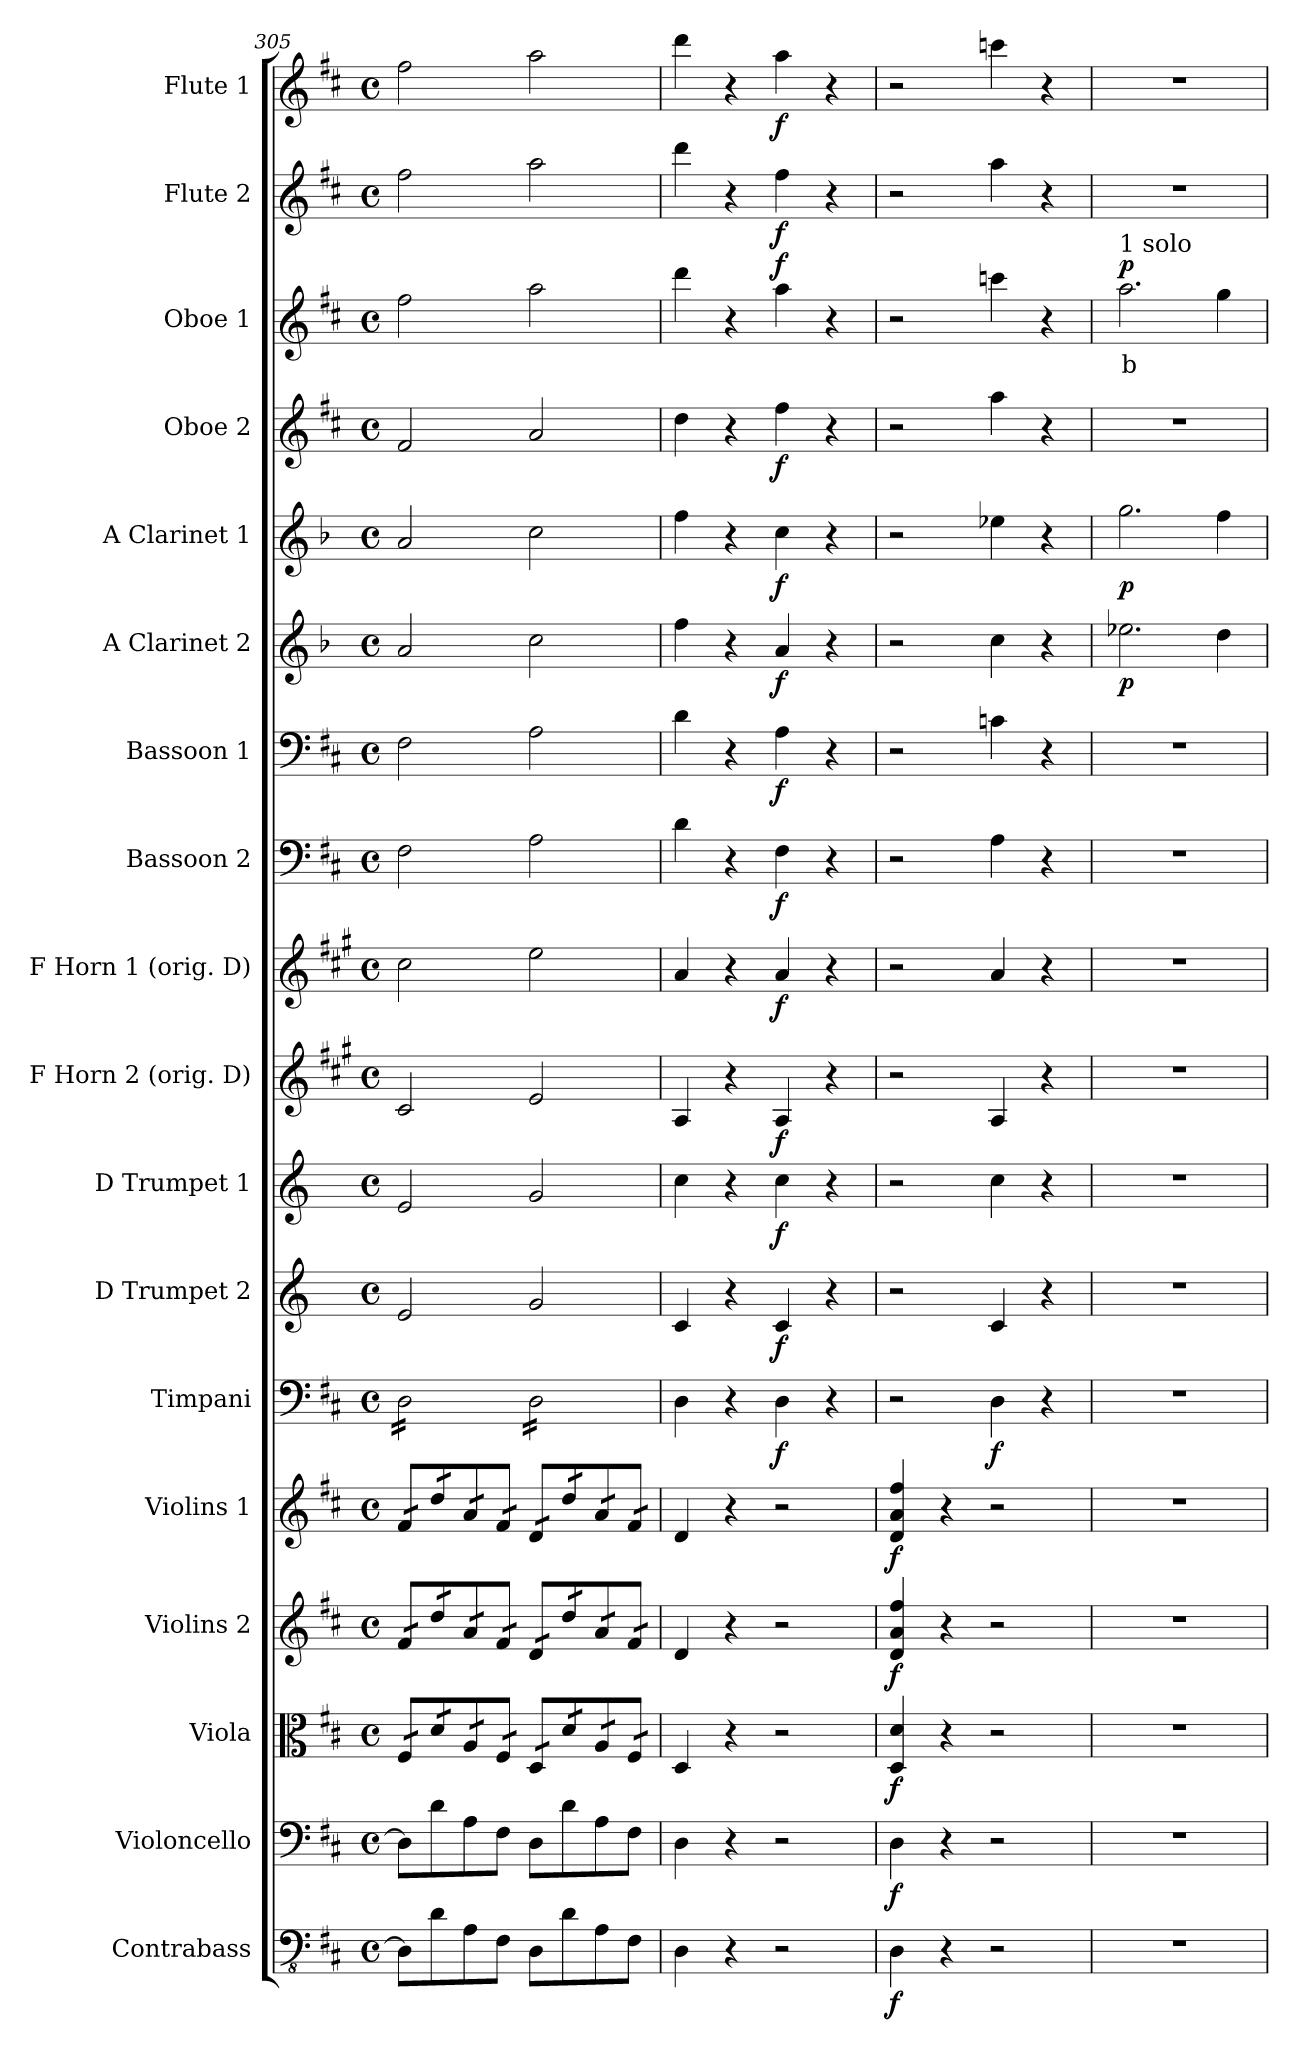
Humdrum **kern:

**kern	**dynam	**kern	**dynam	**kern	**dynam	**kern	**dynam	**kern	**dynam	**kern	**dynam	**kern	**dynam	**kern	**dynam	**kern	**dynam	**kern	**dynam	**kern	**dynam	**kern	**dynam	**kern	**dynam	**kern	**dynam	**kern	**dynam	**kern	**text	**dynam	**kern	**dynam	**kern	**dynam
*part18	*part18	*part17	*part17	*part16	*part16	*part15	*part15	*part14	*part14	*part13	*part13	*part12	*part12	*part11	*part11	*part10	*part10	*part9	*part9	*part8	*part8	*part7	*part7	*part6	*part6	*part5	*part5	*part4	*part4	*part3	*part3	*part3	*part2	*part2	*part1	*part1
*staff18	*staff18	*staff17	*staff17	*staff16	*staff16	*staff15	*staff15	*staff14	*staff14	*staff13	*staff13	*staff12	*staff12	*staff11	*staff11	*staff10	*staff10	*staff9	*staff9	*staff8	*staff8	*staff7	*staff7	*staff6	*staff6	*staff5	*staff5	*staff4	*staff4	*staff3	*staff3	*staff3	*staff2	*staff2	*staff1	*staff1
*I"Contrabass	*	*I"Violoncello	*	*I"Viola	*	*I"Violins 2	*	*I"Violins 1	*	*I"Timpani	*	*I"D Trumpet 2	*	*I"D Trumpet 1	*	*I"F Horn 2 (orig.  D)	*	*I"F Horn 1 (orig.  D)	*	*I"Bassoon 2	*	*I"Bassoon 1	*	*I"A Clarinet 2	*	*I"A Clarinet 1	*	*I"Oboe 2	*	*I"Oboe 1	*	*	*I"Flute 2	*	*I"Flute 1	*
*I'Cb	*	*I'Vc	*	*I'Vla	*	*I'Vln 2	*	*I'Vln 1	*	*I'Timp	*	*I'Tpt 2	*	*I'Tpt 1	*	*I'Hn 2	*	*I'Hn 1	*	*I'Bsn 2	*	*I'Bsn 1	*	*I'Cl 2	*	*I'Cl 1	*	*I'Ob 2	*	*I'Ob 1	*	*	*I'Fl 2	*	*I'Fl 1	*
*clefFv4	*	*clefF4	*	*clefC3	*	*clefG2	*	*clefG2	*	*clefF4	*	*clefG2	*	*clefG2	*	*clefG2	*	*clefG2	*	*clefF4	*	*clefF4	*	*clefG2	*	*clefG2	*	*clefG2	*	*clefG2	*	*	*clefG2	*	*clefG2	*
*	*	*	*	*	*	*	*	*	*	*	*	*ITrd-1c-2	*	*ITrd-1c-2	*	*ITrd4c7	*	*ITrd4c7	*	*	*	*	*	*ITrd2c3	*	*ITrd2c3	*	*	*	*	*	*	*	*	*	*
*k[f#c#]	*	*k[f#c#]	*	*k[f#c#]	*	*k[f#c#]	*	*k[f#c#]	*	*k[f#c#]	*	*k[f#c#]	*	*k[f#c#]	*	*k[f#c#]	*	*k[f#c#]	*	*k[f#c#]	*	*k[f#c#]	*	*k[f#c#]	*	*k[f#c#]	*	*k[f#c#]	*	*k[f#c#]	*	*	*k[f#c#]	*	*k[f#c#]	*
*M4/4	*	*M4/4	*	*M4/4	*	*M4/4	*	*M4/4	*	*M4/4	*	*M4/4	*	*M4/4	*	*M4/4	*	*M4/4	*	*M4/4	*	*M4/4	*	*M4/4	*	*M4/4	*	*M4/4	*	*M4/4	*	*	*M4/4	*	*M4/4	*
*met(c)	*	*met(c)	*	*met(c)	*	*met(c)	*	*met(c)	*	*met(c)	*	*met(c)	*	*met(c)	*	*met(c)	*	*met(c)	*	*met(c)	*	*met(c)	*	*met(c)	*	*met(c)	*	*met(c)	*	*met(c)	*	*	*met(c)	*	*met(c)	*
=305	=305	=305	=305	=305	=305	=305	=305	=305	=305	=305	=305	=305	=305	=305	=305	=305	=305	=305	=305	=305	=305	=305	=305	=305	=305	=305	=305	=305	=305	=305	=305	=305	=305	=305	=305	=305
*	*	*	*	*tremolo	*	*	*	*	*	*	*	*	*	*	*	*	*	*	*	*	*	*	*	*	*	*	*	*	*	*	*	*	*	*	*	*
*	*	*	*	*	*	*tremolo	*	*	*	*	*	*	*	*	*	*	*	*	*	*	*	*	*	*	*	*	*	*	*	*	*	*	*	*	*	*
*	*	*	*	*	*	*	*	*tremolo	*	*	*	*	*	*	*	*	*	*	*	*	*	*	*	*	*	*	*	*	*	*	*	*	*	*	*	*
*	*	*	*	*	*	*	*	*	*	*tremolo	*	*	*	*	*	*	*	*	*	*	*	*	*	*	*	*	*	*	*	*	*	*	*	*	*	*
8DD\L]	.	8D\L]	.	16F#/LL	.	16f#/LL	.	16f#/LL	.	16D\LL	.	2f#/	.	2f#/	.	2F#/	.	2f#\	.	2F#\	.	2F#\	.	2f#/	.	2f#/	.	2f#/	.	2ff#\	.	.	2ff#\	.	2ff#\	.
.	.	.	.	16F#/	.	16f#/	.	16f#/	.	16D\	.	.	.	.	.	.	.	.	.	.	.	.	.	.	.	.	.	.	.	.	.	.	.	.	.	.
8D\	.	8d\	.	16d/	.	16dd/	.	16dd/	.	16D\	.	.	.	.	.	.	.	.	.	.	.	.	.	.	.	.	.	.	.	.	.	.	.	.	.	.
.	.	.	.	16d/	.	16dd/	.	16dd/	.	16D\	.	.	.	.	.	.	.	.	.	.	.	.	.	.	.	.	.	.	.	.	.	.	.	.	.	.
8AA\	.	8A\	.	16A/	.	16a/	.	16a/	.	16D\	.	.	.	.	.	.	.	.	.	.	.	.	.	.	.	.	.	.	.	.	.	.	.	.	.	.
.	.	.	.	16A/	.	16a/	.	16a/	.	16D\	.	.	.	.	.	.	.	.	.	.	.	.	.	.	.	.	.	.	.	.	.	.	.	.	.	.
8FF#\J	.	8F#\J	.	16F#/	.	16f#/	.	16f#/	.	16D\	.	.	.	.	.	.	.	.	.	.	.	.	.	.	.	.	.	.	.	.	.	.	.	.	.	.
.	.	.	.	16F#/JJ	.	16f#/JJ	.	16f#/JJ	.	16D\JJ	.	.	.	.	.	.	.	.	.	.	.	.	.	.	.	.	.	.	.	.	.	.	.	.	.	.
8DD\L	.	8D\L	.	16D/LL	.	16d/LL	.	16d/LL	.	16D\LL	.	2a/	.	2a/	.	2A/	.	2a\	.	2A\	.	2A\	.	2a\	.	2a\	.	2a/	.	2aa\	.	.	2aa\	.	2aa\	.
.	.	.	.	16D/	.	16d/	.	16d/	.	16D\	.	.	.	.	.	.	.	.	.	.	.	.	.	.	.	.	.	.	.	.	.	.	.	.	.	.
8D\	.	8d\	.	16d/	.	16dd/	.	16dd/	.	16D\	.	.	.	.	.	.	.	.	.	.	.	.	.	.	.	.	.	.	.	.	.	.	.	.	.	.
.	.	.	.	16d/	.	16dd/	.	16dd/	.	16D\	.	.	.	.	.	.	.	.	.	.	.	.	.	.	.	.	.	.	.	.	.	.	.	.	.	.
8AA\	.	8A\	.	16A/	.	16a/	.	16a/	.	16D\	.	.	.	.	.	.	.	.	.	.	.	.	.	.	.	.	.	.	.	.	.	.	.	.	.	.
.	.	.	.	16A/	.	16a/	.	16a/	.	16D\	.	.	.	.	.	.	.	.	.	.	.	.	.	.	.	.	.	.	.	.	.	.	.	.	.	.
8FF#\J	.	8F#\J	.	16F#/	.	16f#/	.	16f#/	.	16D\	.	.	.	.	.	.	.	.	.	.	.	.	.	.	.	.	.	.	.	.	.	.	.	.	.	.
.	.	.	.	16F#/JJ	.	16f#/JJ	.	16f#/JJ	.	16D\JJ	.	.	.	.	.	.	.	.	.	.	.	.	.	.	.	.	.	.	.	.	.	.	.	.	.	.
*	*	*	*	*	*	*	*	*	*	*Xtremolo	*	*	*	*	*	*	*	*	*	*	*	*	*	*	*	*	*	*	*	*	*	*	*	*	*	*
*	*	*	*	*	*	*	*	*Xtremolo	*	*	*	*	*	*	*	*	*	*	*	*	*	*	*	*	*	*	*	*	*	*	*	*	*	*	*	*
*	*	*	*	*	*	*Xtremolo	*	*	*	*	*	*	*	*	*	*	*	*	*	*	*	*	*	*	*	*	*	*	*	*	*	*	*	*	*	*
*	*	*	*	*Xtremolo	*	*	*	*	*	*	*	*	*	*	*	*	*	*	*	*	*	*	*	*	*	*	*	*	*	*	*	*	*	*	*	*
=306	=306	=306	=306	=306	=306	=306	=306	=306	=306	=306	=306	=306	=306	=306	=306	=306	=306	=306	=306	=306	=306	=306	=306	=306	=306	=306	=306	=306	=306	=306	=306	=306	=306	=306	=306	=306
4DD\	.	4D\	.	4D/	.	4d/	.	4d/	.	4D\	.	4d/	.	4dd\	.	4D/	.	4d/	.	4d\	.	4d\	.	4dd\	.	4dd\	.	4dd\	.	4ddd\	.	.	4ddd\	.	4ddd\	.
4r	.	4r	.	4r	.	4r	.	4r	.	4r	.	4r	.	4r	.	4r	.	4r	.	4r	.	4r	.	4r	.	4r	.	4r	.	4r	.	.	4r	.	4r	.
!	!	!	!	!	!	!	!	!	!	!	!LO:DY:b	!	!LO:DY:b	!	!LO:DY:b	!	!LO:DY:b	!	!LO:DY:b	!	!LO:DY:b	!	!LO:DY:b	!	!LO:DY:b	!	!LO:DY:b	!	!LO:DY:b	!	!	!LO:DY:b	!	!LO:DY:b	!	!LO:DY:b
2r	.	2r	.	2r	.	2r	.	2r	.	4D\	f	4d/	f	4dd\	f	4D/	f	4d/	f	4F#\	f	4A\	f	4f#/	f	4a\	f	4ff#\	f	4aa\	.	f	4ff#\	f	4aa\	f
.	.	.	.	.	.	.	.	.	.	4r	.	4r	.	4r	.	4r	.	4r	.	4r	.	4r	.	4r	.	4r	.	4r	.	4r	.	.	4r	.	4r	.
=307	=307	=307	=307	=307	=307	=307	=307	=307	=307	=307	=307	=307	=307	=307	=307	=307	=307	=307	=307	=307	=307	=307	=307	=307	=307	=307	=307	=307	=307	=307	=307	=307	=307	=307	=307	=307
!	!LO:DY:b	!	!LO:DY:b	!	!LO:DY:b	!	!LO:DY:b	!	!LO:DY:b	!	!	!	!	!	!	!	!	!	!	!	!	!	!	!	!	!	!	!	!	!	!	!	!	!	!	!
4DD\	f	4D\	f	4D/ 4d/	f	4d/ 4a/ 4ff#/	f	4d/ 4a/ 4ff#/	f	2r	.	2r	.	2r	.	2r	.	2r	.	2r	.	2r	.	2r	.	2r	.	2r	.	2r	.	.	2r	.	2r	.
4r	.	4r	.	4r	.	4r	.	4r	.	.	.	.	.	.	.	.	.	.	.	.	.	.	.	.	.	.	.	.	.	.	.	.	.	.	.	.
!	!	!	!	!	!	!	!	!	!	!	!LO:DY:b	!	!	!	!	!	!	!	!	!	!	!	!	!	!	!	!	!	!	!	!	!	!	!	!	!
2r	.	2r	.	2r	.	2r	.	2r	.	4D\	f	4d/	.	4dd\	.	4D/	.	4d/	.	4A\	.	4cn\	.	4a\	.	4ccn\	.	4aa\	.	4cccn\	.	.	4aa\	.	4cccn\	.
.	.	.	.	.	.	.	.	.	.	4r	.	4r	.	4r	.	4r	.	4r	.	4r	.	4r	.	4r	.	4r	.	4r	.	4r	.	.	4r	.	4r	.
=308	=308	=308	=308	=308	=308	=308	=308	=308	=308	=308	=308	=308	=308	=308	=308	=308	=308	=308	=308	=308	=308	=308	=308	=308	=308	=308	=308	=308	=308	=308	=308	=308	=308	=308	=308	=308
!	!	!	!	!	!	!	!	!	!	!	!	!	!	!	!	!	!	!	!	!	!	!	!	!	!	!	!	!	!	!LO:TX:a:t=1 solo	!	!	!	!	!	!
!	!	!	!	!	!	!	!	!	!	!	!	!	!	!	!	!	!	!	!	!	!	!	!	!	!LO:DY:b	!	!LO:DY:b	!	!	!	!LO:LY:b:color=#FF0000	!LO:DY:b	!	!	!	!
1r	.	1r	.	1r	.	1r	.	1r	.	1r	.	1r	.	1r	.	1r	.	1r	.	1r	.	1r	.	2.ccn\	p	2.ee\	p	1r	.	2.aa\	b	p	1r	.	1r	.
.	.	.	.	.	.	.	.	.	.	.	.	.	.	.	.	.	.	.	.	.	.	.	.	4b\	.	4dd\	.	.	.	4gg\	.	.	.	.	.	.
=	=	=	=	=	=	=	=	=	=	=	=	=	=	=	=	=	=	=	=	=	=	=	=	=	=	=	=	=	=	=	=	=	=	=	=	=
*-	*-	*-	*-	*-	*-	*-	*-	*-	*-	*-	*-	*-	*-	*-	*-	*-	*-	*-	*-	*-	*-	*-	*-	*-	*-	*-	*-	*-	*-	*-	*-	*-	*-	*-	*-	*-
